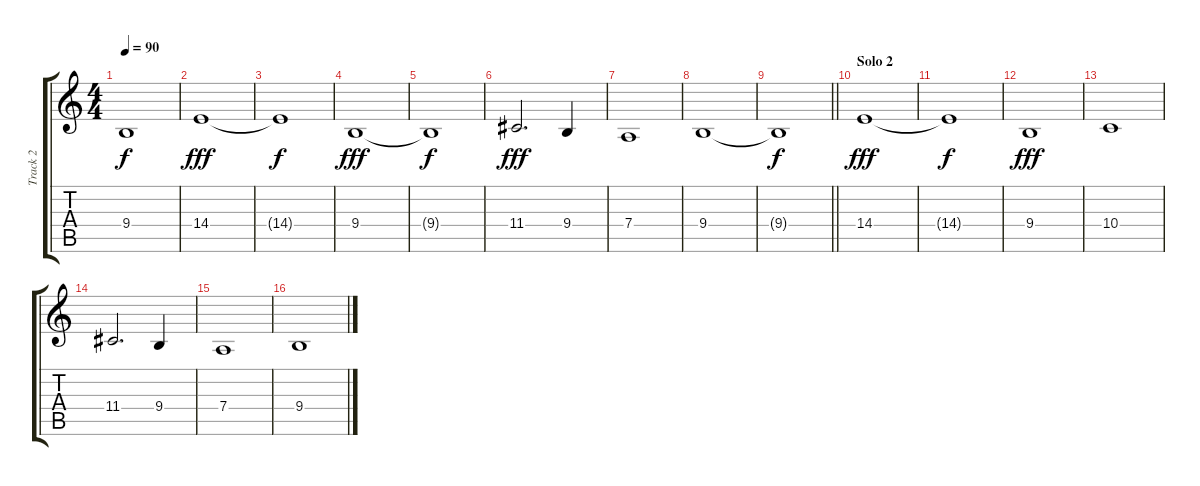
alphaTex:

\track ("Track 2" "Track 2") {instrument synthstrings1}
\staff {score tabs}
\tuning (E4 B3 G3 D3 A2 E2) {hide}
\ts (4 4)
\tempo 90
\clef g2
\ks c
9.4{t}.1{dy f} |
14.4.1{dy fff} |
14.4{t}.1{dy f} |
9.4.1{dy fff} |
9.4{t}.1{dy f} |
11.4.2{d dy fff} 9.4.4 |
7.4.1 |
9.4.1 |
\barLineRight lightlight
9.4{t}.1{dy f} |
\section ("" "Solo 2")
14.4.1{dy fff} |
14.4{t}.1{dy f} |
9.4.1{dy fff} |
10.4.1 |
11.4.2{d} 9.4.4 |
7.4.1 |
9.4.1
